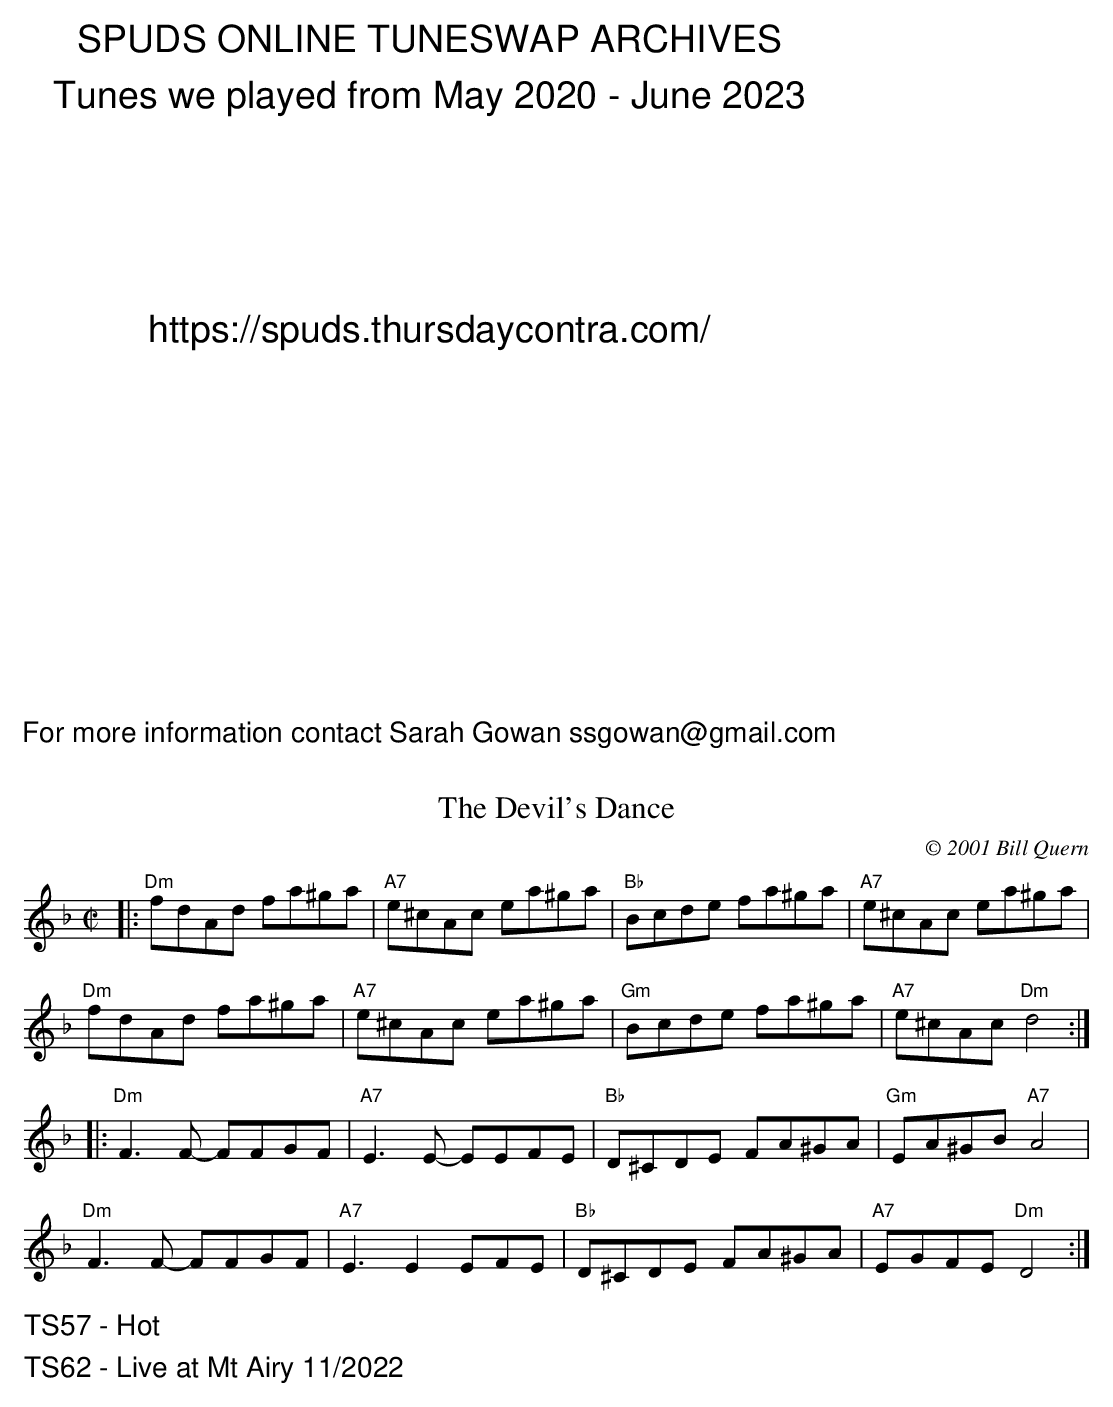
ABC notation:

X:1
T:Devil's Dance, The
C:© 2001 Bill Quern
M:C|
K:Dm
|:"Dm"fdAd fa^ga|"A7"e^cAc ea^ga|"Bb"Bcde fa^ga |"A7"e^cAc ea^ga|
"Dm"fdAd fa^ga|"A7"e^cAc ea^ga|"Gm"Bcde fa^ga |"A7"e^cAc "Dm"d4:|
|:"Dm"F3F -FFGF|"A7"E3 E- EEFE|"Bb"D^CDE FA^GA|"Gm"EA^GB"A7"A4|
"Dm"F3F -FFGF|"A7"E3E2 EFE|"Bb"D^CDE FA^GA|"A7"EGFE "Dm"D4:|
